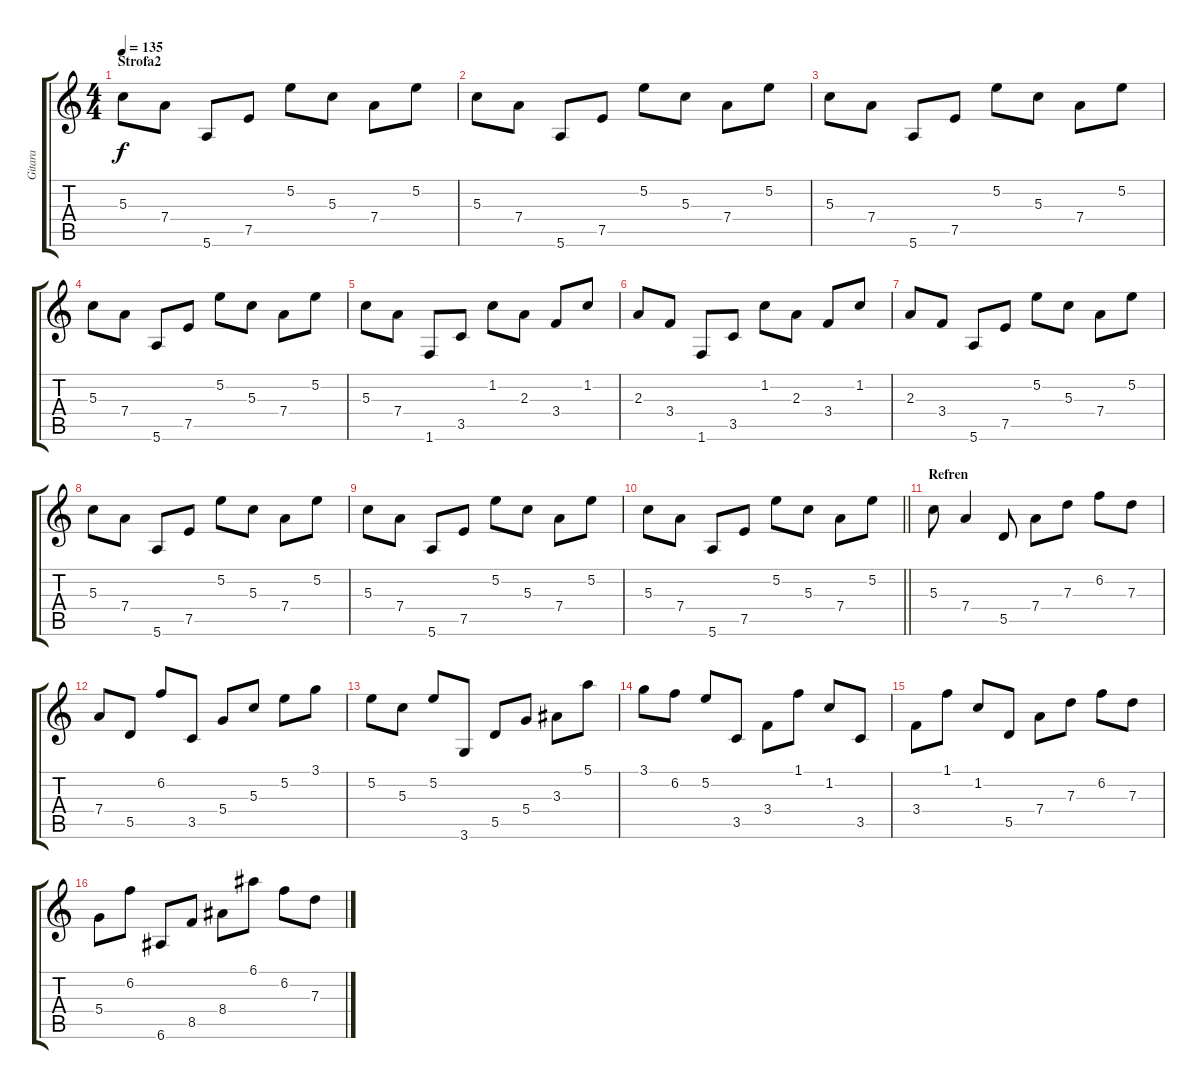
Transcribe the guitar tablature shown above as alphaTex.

\track ("Gitara" "Gitara") {instrument overdrivenguitar}
\staff {score tabs}
\tuning (E4 B3 G3 D3 A2 E2) {hide}
\ts (4 4)
\section ("" "Strofa2")
\tempo 135
\clef g2
\ks c
5.3.8{dy f} 7.4.8 5.6.8 7.5.8 5.2.8 5.3.8 7.4.8 5.2.8 |
5.3.8 7.4.8 5.6.8 7.5.8 5.2.8 5.3.8 7.4.8 5.2.8 |
5.3.8 7.4.8 5.6.8 7.5.8 5.2.8 5.3.8 7.4.8 5.2.8 |
5.3.8 7.4.8 5.6.8 7.5.8 5.2.8 5.3.8 7.4.8 5.2.8 |
5.3.8 7.4.8 1.6.8 3.5.8 1.2.8 2.3.8 3.4.8 1.2.8 |
2.3.8 3.4.8 1.6.8 3.5.8 1.2.8 2.3.8 3.4.8 1.2.8 |
2.3.8 3.4.8 5.6.8 7.5.8 5.2.8 5.3.8 7.4.8 5.2.8 |
5.3.8 7.4.8 5.6.8 7.5.8 5.2.8 5.3.8 7.4.8 5.2.8 |
5.3.8 7.4.8 5.6.8 7.5.8 5.2.8 5.3.8 7.4.8 5.2.8 |
\barLineRight lightlight
5.3.8 7.4.8 5.6.8 7.5.8 5.2.8 5.3.8 7.4.8 5.2.8 |
\section ("" "Refren")
5.3.8 7.4.4 5.5.8{volume 9} 7.4.8 7.3.8 6.2.8 7.3.8 |
7.4.8 5.5.8 6.2.8 3.5.8 5.4.8 5.3.8 5.2.8 3.1.8 |
5.2.8 5.3.8 5.2.8 3.6.8 5.5.8 5.4.8 3.3.8 5.1.8 |
3.1.8 6.2.8 5.2.8 3.5.8 3.4.8 1.1.8 1.2.8 3.5.8 |
3.4.8 1.1.8 1.2.8 5.5.8 7.4.8 7.3.8 6.2.8 7.3.8 |
5.4.8 6.2.8 6.6.8 8.5.8 8.4.8 6.1.8 6.2.8 7.3.8
